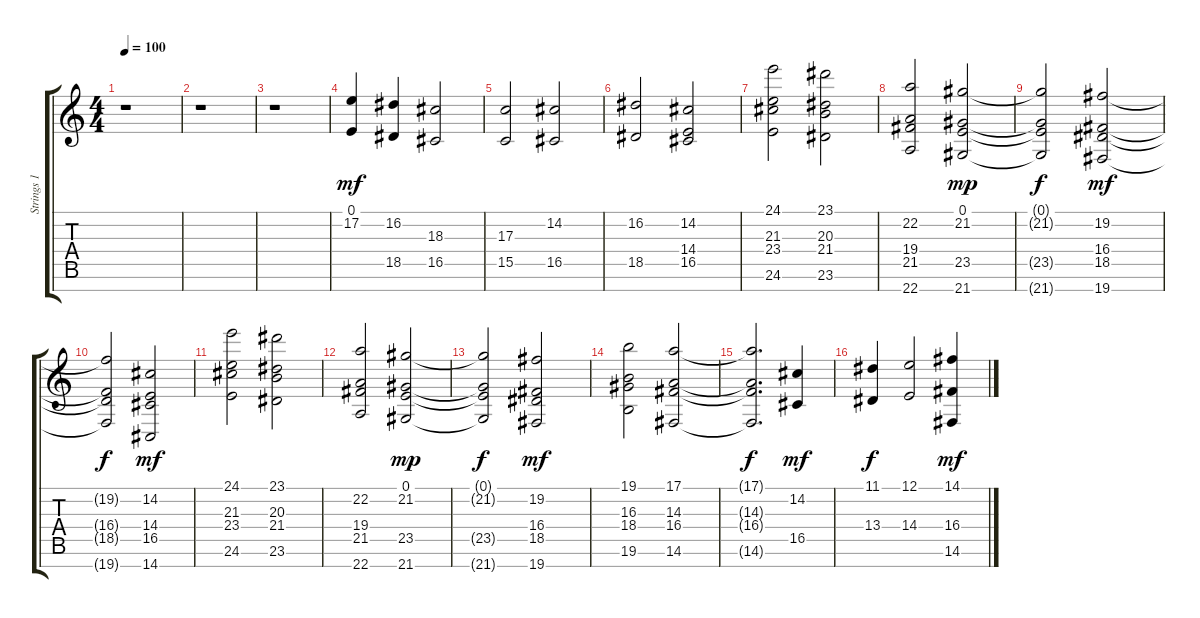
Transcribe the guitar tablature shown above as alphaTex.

\track ("Strings 1" "Strings 1") {instrument stringensemble1}
\staff {score tabs}
\tuning (E4 B3 G3 D3 A2 E2 B1) {hide}
\ts (4 4)
\tempo 100
\clef g2
\ks c
r.1{dy f} |
r.1 |
r.1 |
(0.1 17.2).4{dy mf} (16.2 18.5).4 (18.3 16.5).2 |
(17.3 15.5).2 (14.2 16.5).2 |
(16.2 18.5).2 (14.2 14.4 16.5).2 |
(24.1 21.3 23.4 24.6).2{instrument stringensemble1} (23.1 20.3 21.4 23.6).2 |
(22.2 19.4 21.5 22.7).2 (0.1 21.2 23.5 21.7).2{dy mp} |
(0.1{t} 21.2{t} 23.5{t} 21.7{t}).2{dy f} (19.2 16.4 18.5 19.7).2{dy mf} |
(19.2{t} 16.4{t} 18.5{t} 19.7{t}).2{dy f} (14.2 14.4 16.5 14.7).2{dy mf} |
(24.1 21.3 23.4 24.6).2 (23.1 20.3 21.4 23.6).2 |
(22.2 19.4 21.5 22.7).2 (0.1 21.2 23.5 21.7).2{dy mp} |
(0.1{t} 21.2{t} 23.5{t} 21.7{t}).2{dy f} (19.2 16.4 18.5 19.7).2{dy mf} |
(19.1 16.3 18.4 19.6).2 (17.1 14.3 16.4 14.6).2 |
(17.1{t} 14.3{t} 16.4{t} 14.6{t}).2{d dy f} (14.2 16.5).4{dy mf} |
(11.1 13.4).4{dy f} (12.1 14.4).2 (14.1 16.4 14.6).4{dy mf}
